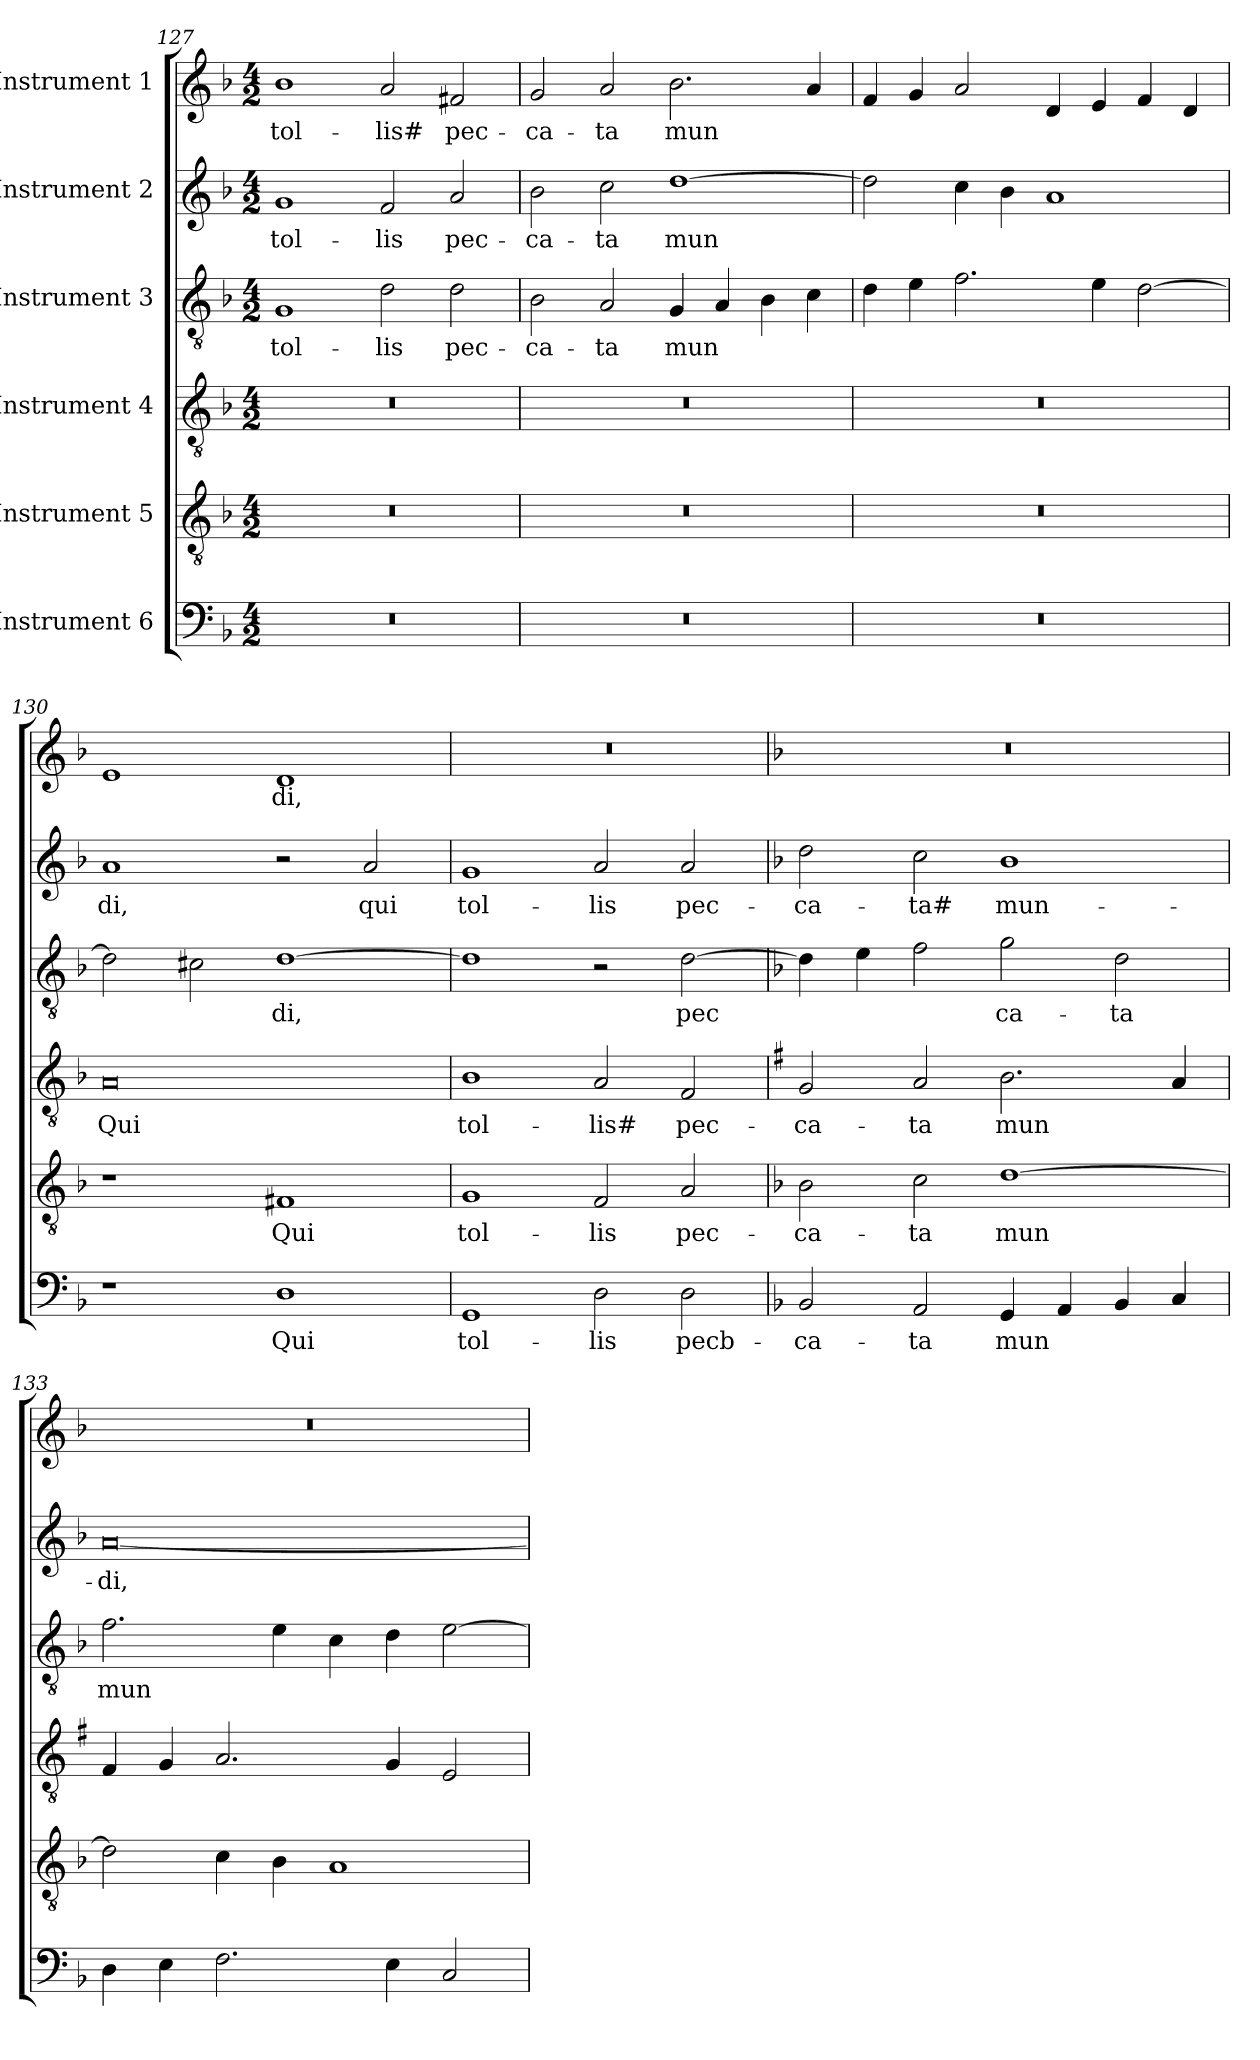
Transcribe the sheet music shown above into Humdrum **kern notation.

**kern	**text	**kern	**text	**kern	**text	**kern	**text	**kern	**text	**kern	**text
*part6	*part6	*part5	*part5	*part4	*part4	*part3	*part3	*part2	*part2	*part1	*part1
*staff6	*staff6	*staff5	*staff5	*staff4	*staff4	*staff3	*staff3	*staff2	*staff2	*staff1	*staff1
*I"Instrument 6	*	*I"Instrument 5	*	*I"Instrument 4	*	*I"Instrument 3	*	*I"Instrument 2	*	*I"Instrument 1	*
*clefF4	*	*clefGv2	*	*clefGv2	*	*clefGv2	*	*clefG2	*	*clefG2	*
*k[b-]	*	*k[b-]	*	*k[b-]	*	*k[b-]	*	*k[b-]	*	*k[b-]	*
*F:	*	*F:	*	*F:	*	*F:	*	*F:	*	*F:	*
*M4/2	*	*M4/2	*	*M4/2	*	*M4/2	*	*M4/2	*	*M4/2	*
=127	=127	=127	=127	=127	=127	=127	=127	=127	=127	=127	=127
!	!	!	!	!	!	!	!LO:LY:b:cj	!	!LO:LY:b:cj	!	!LO:LY:b:cj
0r	.	0r	.	0r	.	1G	tol-	1g	tol-	1b-	tol-
!	!	!	!	!	!	!	!LO:LY:b:cj	!	!LO:LY:b:cj	!	!LO:LY:b:cj
.	.	.	.	.	.	2d\	-lis	2f/	-lis	2a/	-lis#
!	!	!	!	!	!	!	!LO:LY:b:cj	!	!LO:LY:b:cj	!	!LO:LY:b:cj
.	.	.	.	.	.	2d\	pec-	2a/	pec-	2f#/	pec-
=128	=128	=128	=128	=128	=128	=128	=128	=128	=128	=128	=128
!	!	!	!	!	!	!	!LO:LY:b:cj	!	!LO:LY:b:cj	!	!LO:LY:b:cj
0r	.	0r	.	0r	.	2B-\	-ca-	2b-\	-ca-	2g/	-ca-
!	!	!	!	!	!	!	!LO:LY:b:cj	!	!LO:LY:b:cj	!	!LO:LY:b:cj
.	.	.	.	.	.	2A/	-ta	2cc\	-ta	2a/	-ta
!	!	!	!	!	!	!	!LO:LY:b:cj	!	!LO:LY:b:cj	!	!LO:LY:b:cj
.	.	.	.	.	.	4G/	mun-	[>1dd	mun-	2.b-\	mun-
!	!	!	!	!	!	!	!LO:LY:b:cj	!	!	!	!
.	.	.	.	.	.	4A/	--	.	.	.	.
!	!	!	!	!	!	!	!LO:LY:b:cj	!	!	!	!
.	.	.	.	.	.	4B-\	--	.	.	.	.
!	!	!	!	!	!	!	!LO:LY:b:cj	!	!	!	!LO:LY:b:cj
.	.	.	.	.	.	4c\	--	.	.	4a/	--
=129	=129	=129	=129	=129	=129	=129	=129	=129	=129	=129	=129
!	!	!	!	!	!	!	!LO:LY:b:cj	!	!LO:LY:b:cj	!	!LO:LY:b:cj
0r	.	0r	.	0r	.	4d\	--	2dd\]	--	4f/	--
!	!	!	!	!	!	!	!LO:LY:b:cj	!	!	!	!LO:LY:b:cj
.	.	.	.	.	.	4e\	--	.	.	4g/	--
!	!	!	!	!	!	!	!LO:LY:b:cj	!	!LO:LY:b:cj	!	!LO:LY:b:cj
.	.	.	.	.	.	2.f\	--	4cc\	--	2a/	--
!	!	!	!	!	!	!	!	!	!LO:LY:b:cj	!	!
.	.	.	.	.	.	.	.	4b-\	--	.	.
!	!	!	!	!	!	!	!	!	!LO:LY:b:cj	!	!LO:LY:b:cj
.	.	.	.	.	.	.	.	1a	--	4d/	--
!	!	!	!	!	!	!	!LO:LY:b:cj	!	!	!	!LO:LY:b:cj
.	.	.	.	.	.	4e\	--	.	.	4e/	--
!	!	!	!	!	!	!	!LO:LY:b:cj	!	!	!	!LO:LY:b:cj
.	.	.	.	.	.	[>2d\	--	.	.	4f/	--
!	!	!	!	!	!	!	!	!	!	!	!LO:LY:b:cj
.	.	.	.	.	.	.	.	.	.	4d/	--
!!LO:PB:g=z
=130	=130	=130	=130	=130	=130	=130	=130	=130	=130	=130	=130
!	!	!	!	!	!LO:LY:b:cj	!	!LO:LY:b:cj	!	!LO:LY:b:cj	!	!LO:LY:b:cj
1r	.	1r	.	0A	Qui	2d\]	--	1a	-di,	1e	--
!	!	!	!	!	!	!	!LO:LY:b:cj	!	!	!	!
.	.	.	.	.	.	2c#\	--	.	.	.	.
!	!LO:LY:b:cj	!	!LO:LY:b:cj	!	!	!	!LO:LY:b:cj	!	!	!	!LO:LY:b:cj
1D	Qui	1F#X	Qui	.	.	[>1d	-di,	2r	.	1d	-di,
!	!	!	!	!	!	!	!	!	!LO:LY:b:cj	!	!
.	.	.	.	.	.	.	.	2a/	qui	.	.
=131	=131	=131	=131	=131	=131	=131	=131	=131	=131	=131	=131
!	!LO:LY:b:cj	!	!LO:LY:b:cj	!	!LO:LY:b:cj	!	!LO:LY:b:cj	!	!LO:LY:b:cj	!	!
1GG	tol-	1G	tol-	1B-	tol-	1d]	.	1g	tol-	0r	.
!	!LO:LY:b:cj	!	!LO:LY:b:cj	!	!LO:LY:b:cj	!	!	!	!LO:LY:b:cj	!	!
2D\	-lis	2F/	-lis	2A/	-lis#	2r	.	2a/	-lis	.	.
!	!LO:LY:b:cj	!	!LO:LY:b:cj	!	!LO:LY:b:cj	!	!LO:LY:b:cj	!	!LO:LY:b:cj	!	!
2D\	pecb-	2A/	pec-	2F/	pec-	[>2d\	pec-	2a/	pec-	.	.
=132	=132	=132	=132	=132	=132	=132	=132	=132	=132	=132	=132
*	*	*	*	*k[f#]	*	*	*	*	*	*	*
*	*	*	*	*G:	*	*	*	*	*	*	*
!	!LO:LY:b:cj	!	!LO:LY:b:cj	!	!LO:LY:b:cj	!	!LO:LY:b:cj	!	!LO:LY:b:cj	!	!
2BB-/	-ca-	2B-\	-ca-	2G/	-ca-	4d\]	--	2dd\	-ca-	0r	.
!	!	!	!	!	!	!	!LO:LY:b:cj	!	!	!	!
.	.	.	.	.	.	4e\	--	.	.	.	.
!	!LO:LY:b:cj	!	!LO:LY:b:cj	!	!LO:LY:b:cj	!	!LO:LY:b:cj	!	!LO:LY:b:cj	!	!
2AA/	-ta	2c\	-ta	2A/	-ta	2f\	--	2cc\	-ta#	.	.
!	!LO:LY:b:cj	!	!LO:LY:b:cj	!	!LO:LY:b:cj	!	!LO:LY:b:cj	!	!LO:LY:b:cj	!	!
4GG/	mun-	[>1d	mun-	2.B\	mun-	2g\	-ca-	1b-	mun-	.	.
!	!LO:LY:b:cj	!	!	!	!	!	!	!	!	!	!
4AA/	--	.	.	.	.	.	.	.	.	.	.
!	!LO:LY:b:cj	!	!	!	!	!	!LO:LY:b:cj	!	!	!	!
4BB-/	--	.	.	.	.	2d\	-ta	.	.	.	.
!	!LO:LY:b:cj	!	!	!	!LO:LY:b:cj	!	!	!	!	!	!
4C/	--	.	.	4A/	--	.	.	.	.	.	.
=133	=133	=133	=133	=133	=133	=133	=133	=133	=133	=133	=133
!	!LO:LY:b:cj	!	!LO:LY:b:cj	!	!LO:LY:b:cj	!	!LO:LY:b:cj	!	!LO:LY:b:cj	!	!
4D\	--	2d\]	--	4F#/	--	2.f\	mun-	[<0a	-di,	0r	.
!	!LO:LY:b:cj	!	!	!	!LO:LY:b:cj	!	!	!	!	!	!
4E\	--	.	.	4G/	--	.	.	.	.	.	.
!	!LO:LY:b:cj	!	!LO:LY:b:cj	!	!LO:LY:b:cj	!	!	!	!	!	!
2.F\	--	4c\	--	2.A/	--	.	.	.	.	.	.
!	!	!	!LO:LY:b:cj	!	!	!	!LO:LY:b:cj	!	!	!	!
.	.	4B-\	--	.	.	4e\	--	.	.	.	.
!	!	!	!LO:LY:b:cj	!	!	!	!LO:LY:b:cj	!	!	!	!
.	.	1A	--	.	.	4c\	--	.	.	.	.
!	!LO:LY:b:cj	!	!	!	!LO:LY:b:cj	!	!LO:LY:b:cj	!	!	!	!
4E\	--	.	.	4G/	--	4d\	--	.	.	.	.
!	!LO:LY:b:cj	!	!	!	!LO:LY:b:cj	!	!LO:LY:b:cj	!	!	!	!
2C/	--	.	.	2E/	--	[>2e\	--	.	.	.	.
=	=	=	=	=	=	=	=	=	=	=	=
*-	*-	*-	*-	*-	*-	*-	*-	*-	*-	*-	*-
